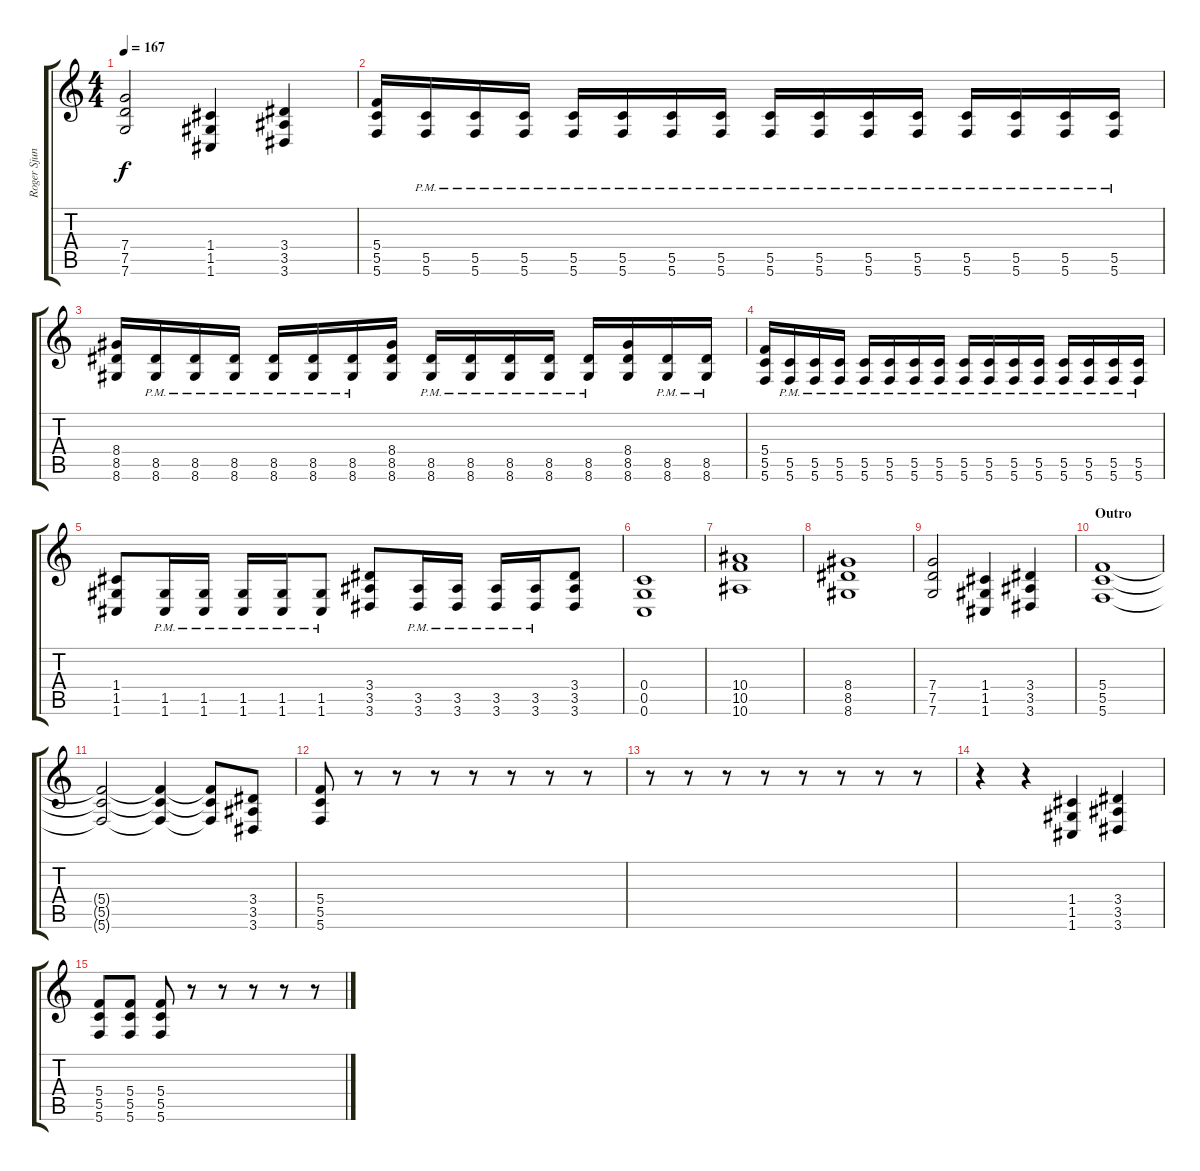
\track ("Roger Sjunnesson" "Roger Sjun") {instrument distortionguitar}
\staff {score tabs}
\tuning (D4 A3 F3 C3 G2 C2) {hide}
\ts (4 4)
\tempo 167
\clef g2
\ks c
(7.4 7.5 7.6).2{dy f} (1.4 1.5 1.6).4 (3.4 3.5 3.6).4 |
(5.4 5.5 5.6).16 (5.5{pm} 5.6{pm}).16 (5.5{pm} 5.6{pm}).16 (5.5{pm} 5.6{pm}).16 (5.5{pm} 5.6{pm}).16 (5.5{pm} 5.6{pm}).16 (5.5{pm} 5.6{pm}).16 (5.5{pm} 5.6{pm}).16 (5.5{pm} 5.6{pm}).16 (5.5{pm} 5.6{pm}).16 (5.5{pm} 5.6{pm}).16 (5.5{pm} 5.6{pm}).16 (5.5{pm} 5.6{pm}).16 (5.5{pm} 5.6{pm}).16 (5.5{pm} 5.6{pm}).16 (5.5{pm} 5.6{pm}).16 |
(8.4 8.5 8.6).16 (8.5{pm} 8.6{pm}).16 (8.5{pm} 8.6{pm}).16 (8.5{pm} 8.6{pm}).16 (8.5{pm} 8.6{pm}).16 (8.5{pm} 8.6{pm}).16 (8.5{pm} 8.6{pm}).16 (8.4 8.5 8.6).16 (8.5{pm} 8.6{pm}).16 (8.5{pm} 8.6{pm}).16 (8.5{pm} 8.6{pm}).16 (8.5{pm} 8.6{pm}).16 (8.5{pm} 8.6{pm}).16 (8.4 8.5 8.6).16 (8.5{pm} 8.6{pm}).16 (8.5{pm} 8.6{pm}).16 |
(5.4 5.5 5.6).16 (5.5{pm} 5.6{pm}).16 (5.5{pm} 5.6{pm}).16 (5.5{pm} 5.6{pm}).16 (5.5{pm} 5.6{pm}).16 (5.5{pm} 5.6{pm}).16 (5.5{pm} 5.6{pm}).16 (5.5{pm} 5.6{pm}).16 (5.5{pm} 5.6{pm}).16 (5.5{pm} 5.6{pm}).16 (5.5{pm} 5.6{pm}).16 (5.5{pm} 5.6{pm}).16 (5.5{pm} 5.6{pm}).16 (5.5{pm} 5.6{pm}).16 (5.5{pm} 5.6{pm}).16 (5.5{pm} 5.6{pm}).16 |
(1.4 1.5 1.6).8 (1.5{pm} 1.6{pm}).16 (1.5{pm} 1.6{pm}).16 (1.5{pm} 1.6{pm}).16 (1.5{pm} 1.6{pm}).16 (1.5{pm} 1.6{pm}).8 (3.4 3.5 3.6).8 (3.5{pm} 3.6{pm}).16 (3.5{pm} 3.6{pm}).16 (3.5{pm} 3.6{pm}).16 (3.5{pm} 3.6{pm}).16 (3.4 3.5 3.6).8 |
(0.4 0.5 0.6).1 |
(10.4 10.5 10.6).1 |
(8.4 8.5 8.6).1 |
(7.4 7.5 7.6).2 (1.4 1.5 1.6).4 (3.4 3.5 3.6).4 |
\section ("" "Outro")
(5.4 5.5 5.6).1 |
(5.4{t} 5.5{t} 5.6{t}).2 (5.4{t} 5.5{t} 5.6{t}).4 (5.4{t} 5.5{t} 5.6{t}).8 (3.4 3.5 3.6).8 |
(5.4 5.5 5.6).8 r.8 r.8 r.8 r.8 r.8 r.8 r.8 |
r.8 r.8 r.8 r.8 r.8 r.8 r.8 r.8 |
r.4 r.4 (1.4 1.5 1.6).4 (3.4 3.5 3.6).4 |
(5.4 5.5 5.6).8 (5.4 5.5 5.6).8 (5.4 5.5 5.6).8 r.8 r.8 r.8 r.8 r.8
